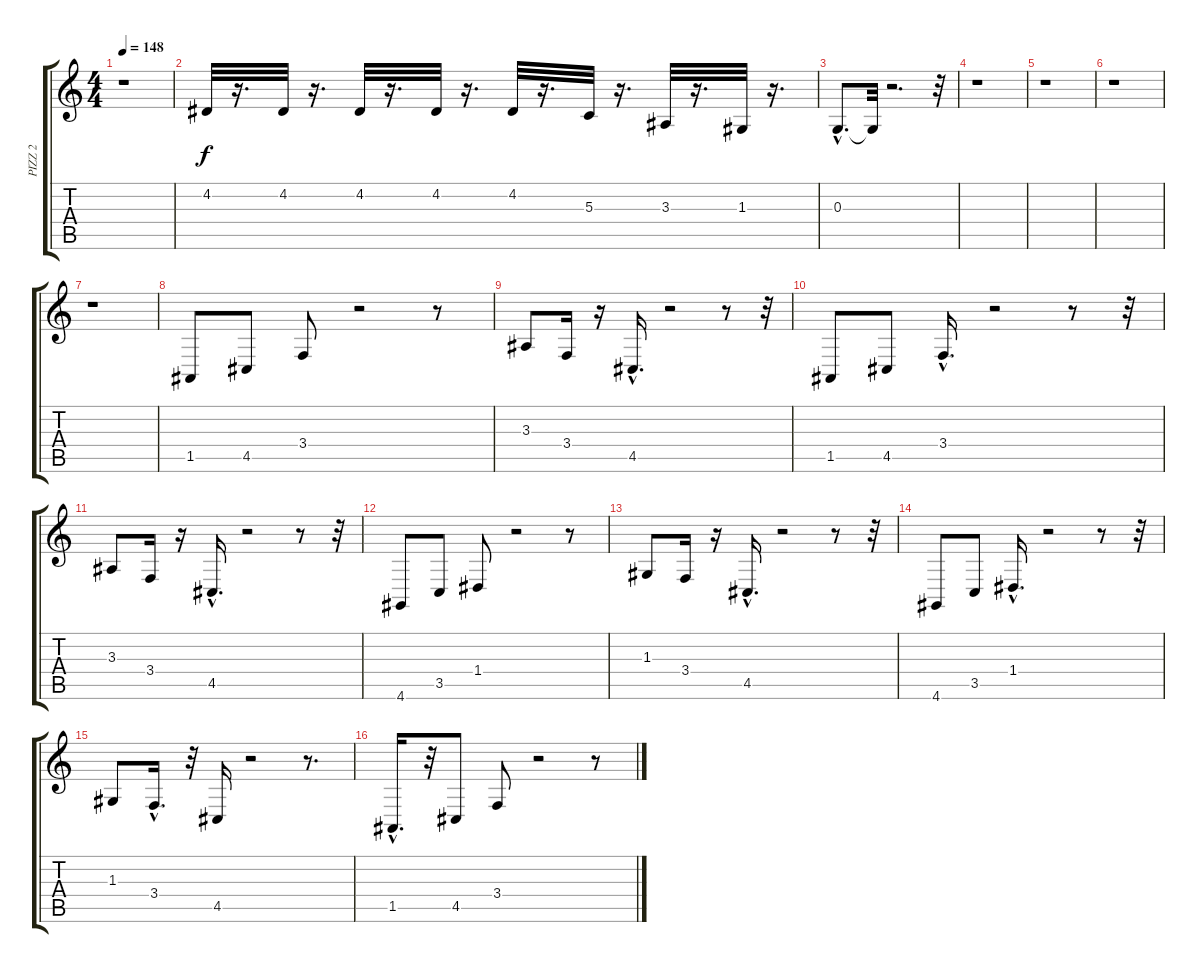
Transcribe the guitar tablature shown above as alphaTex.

\track ("PIZZ 2" "PIZZ 2") {instrument pizzicatostrings}
\staff {score tabs}
\tuning (E4 B3 G3 D3 A2 E2) {hide}
\ts (4 4)
\tempo 148
\clef g2
\ks c
r.1{dy f} |
4.2.32 r.16{d} 4.2.32 r.16{d} 4.2.32 r.16{d} 4.2.32 r.16{d} 4.2.32 r.16{d} 5.3.32 r.16{d} 3.3.32 r.16{d} 1.3.32 r.16{d} |
0.3{hac}.8{d} 0.3{t}.32 r.2{d} r.32 |
r.1 |
r.1 |
r.1 |
r.1 |
1.5.8 4.5.8 3.4.8 r.2 r.8 |
3.3.8 3.4.16 r.16 4.5{hac}.16{d} r.2 r.8 r.32 |
1.5.8 4.5.8 3.4{hac}.16{d} r.2 r.8 r.32 |
3.3.8 3.4.16 r.16 4.5{hac}.16{d} r.2 r.8 r.32 |
4.6.8 3.5.8 1.4.8 r.2 r.8 |
1.3.8 3.4.16 r.16 4.5{hac}.16{d} r.2 r.8 r.32 |
4.6.8 3.5.8 1.4{hac}.16{d} r.2 r.8 r.32 |
1.3.8 3.4{hac}.16{d} r.32 4.5.16 r.2 r.8{d} |
1.5{hac}.16{d} r.32 4.5.8 3.4.8 r.2 r.8
